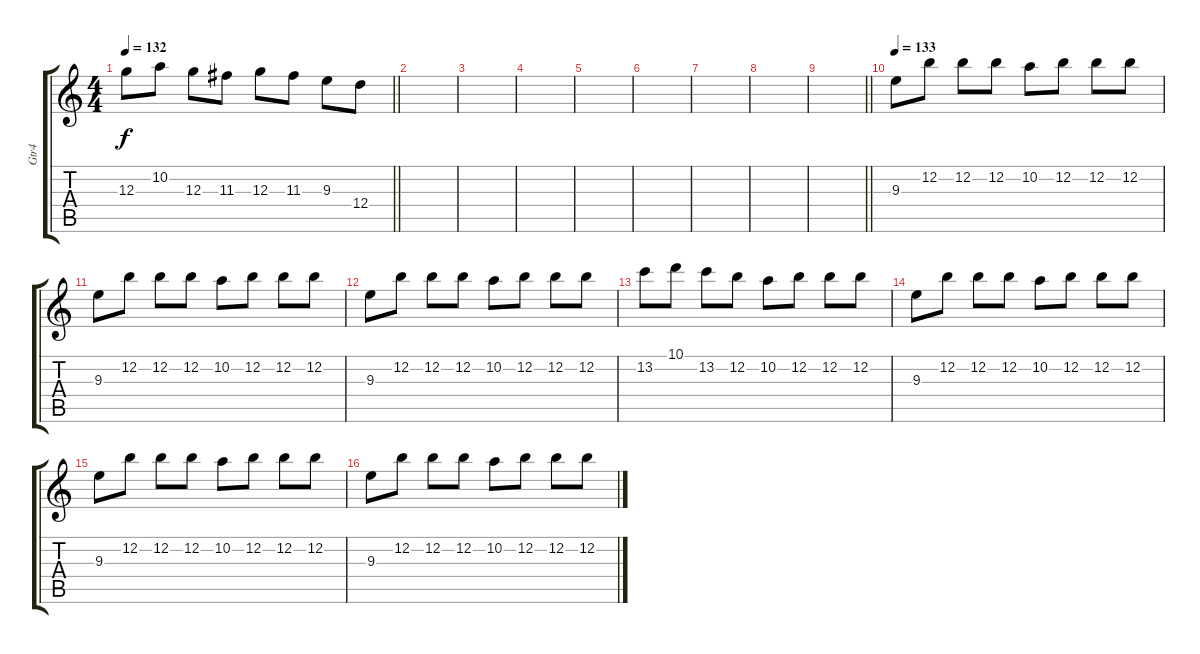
\track ("Gtr4" "Gtr4") {instrument distortionguitar}
\staff {score tabs}
\tuning (E4 B3 G3 D3 A2 E2) {hide}
\ts (4 4)
\tempo 132
\clef g2
\barLineRight lightlight
\ks c
12.3.8{dy f} 10.2.8 12.3.8 11.3.8 12.3.8 11.3.8 9.3.8 12.4.8 |
|
|
|
|
|
|
|
\barLineRight lightlight
|
\tempo 133
9.3.8{volume 12 balance 8 instrument electricguitarclean} 12.2.8 12.2.8 12.2.8 10.2.8 12.2.8 12.2.8 12.2.8 |
9.3.8 12.2.8 12.2.8 12.2.8 10.2.8 12.2.8 12.2.8 12.2.8 |
9.3.8 12.2.8 12.2.8 12.2.8 10.2.8 12.2.8 12.2.8 12.2.8 |
13.2.8 10.1.8 13.2.8 12.2.8 10.2.8 12.2.8 12.2.8 12.2.8 |
9.3.8 12.2.8 12.2.8 12.2.8 10.2.8 12.2.8 12.2.8 12.2.8 |
9.3.8 12.2.8 12.2.8 12.2.8 10.2.8 12.2.8 12.2.8 12.2.8 |
9.3.8 12.2.8 12.2.8 12.2.8 10.2.8 12.2.8 12.2.8 12.2.8
